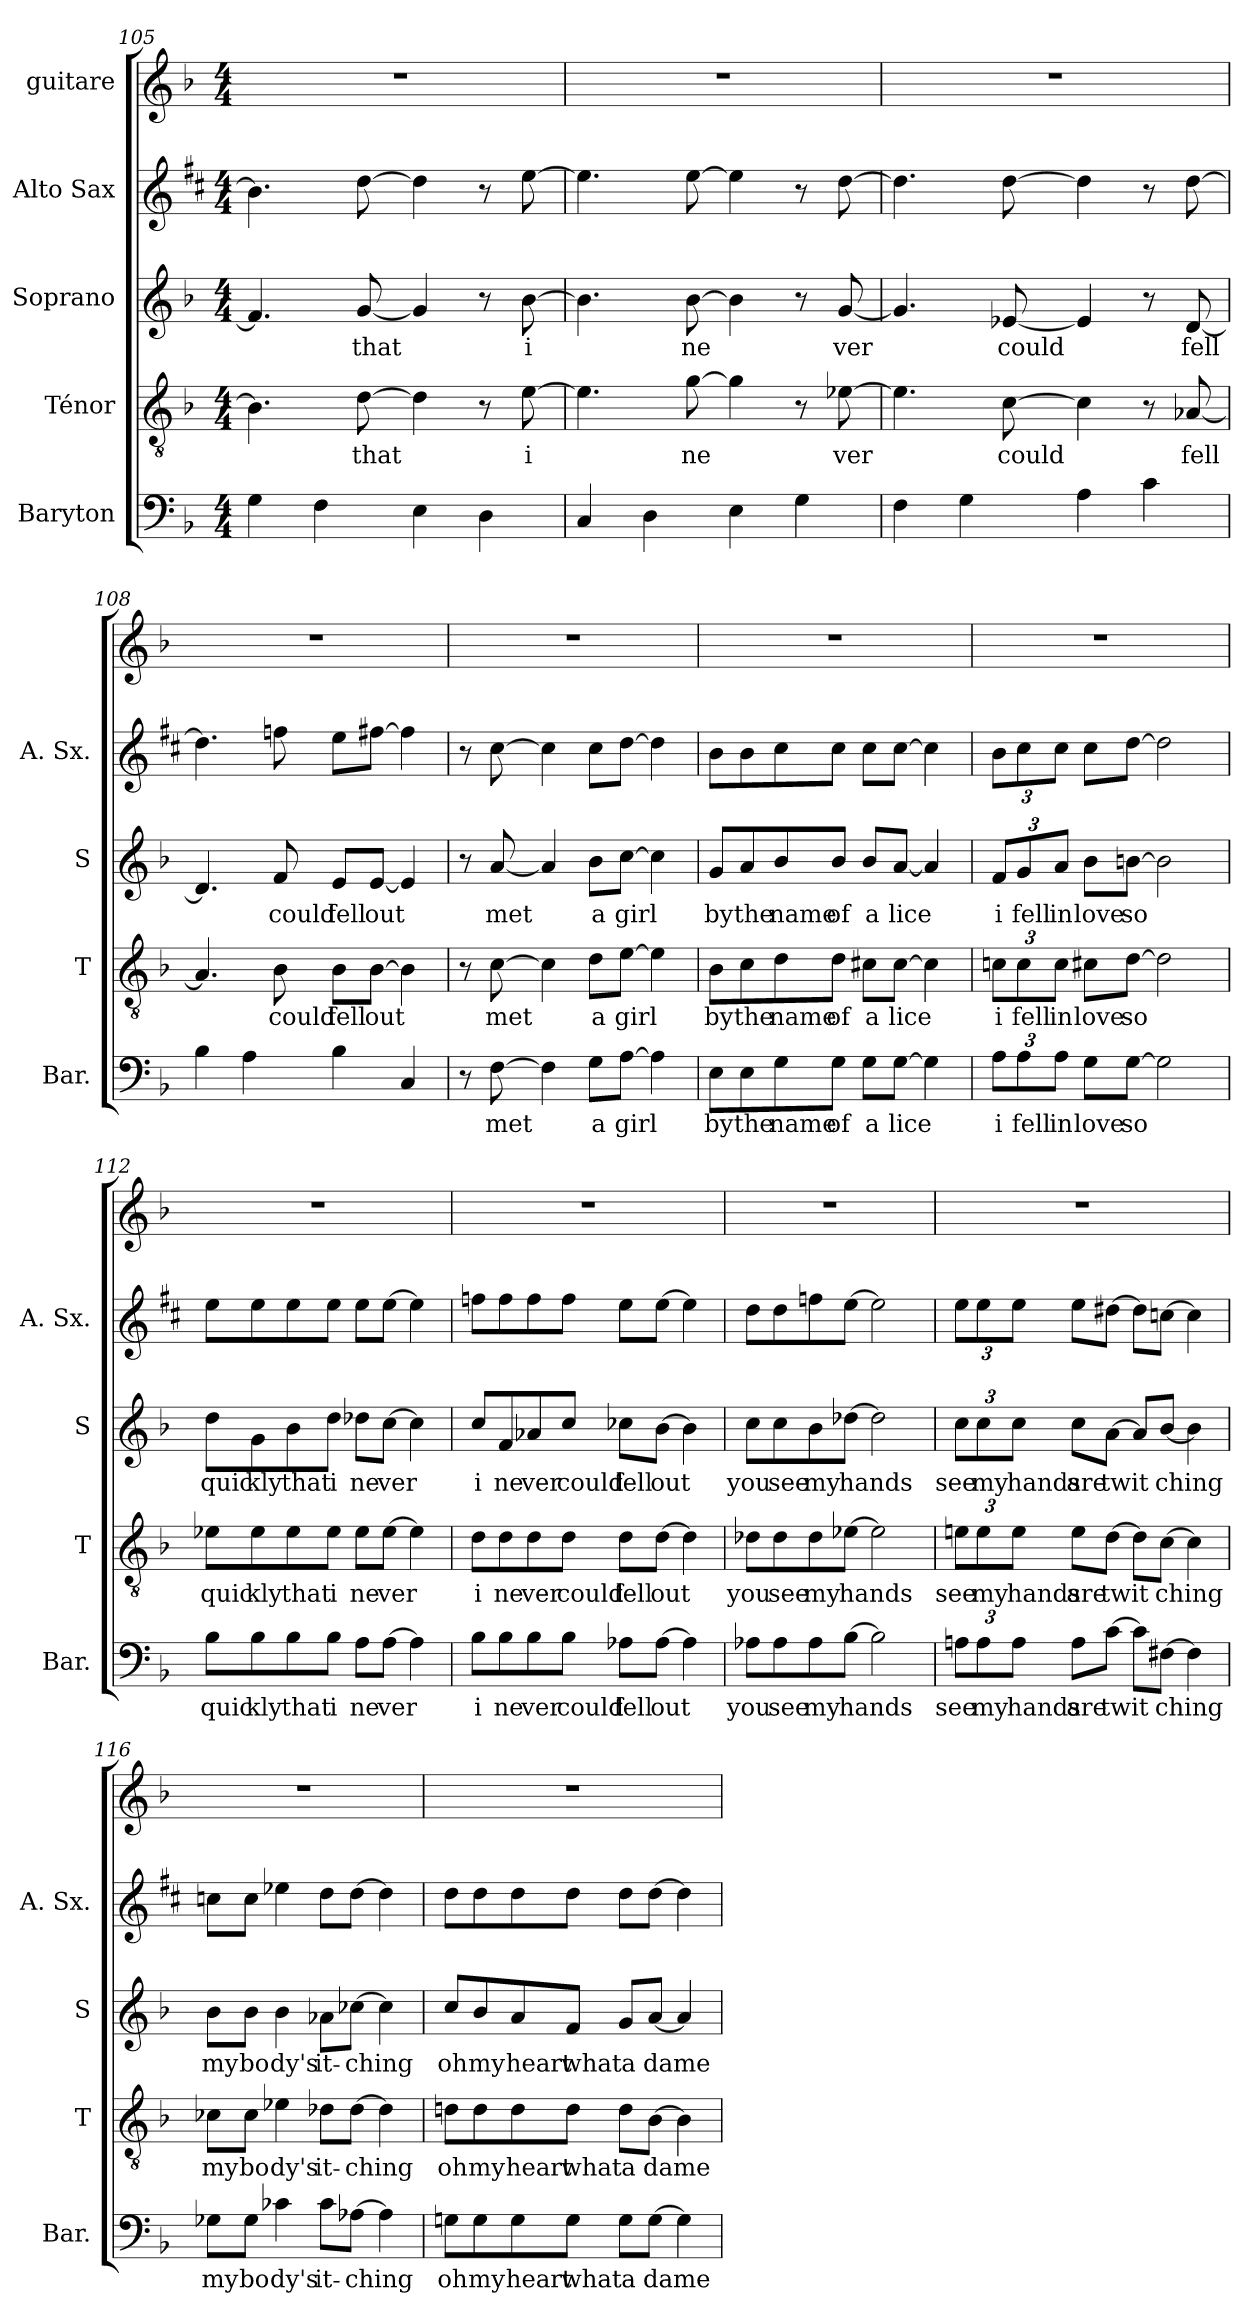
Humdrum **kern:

**kern	**text	**kern	**text	**kern	**text	**kern	**kern
*part5	*part5	*part4	*part4	*part3	*part3	*part2	*part1
*staff5	*staff5	*staff4	*staff4	*staff3	*staff3	*staff2	*staff1
*I"Baryton	*	*I"Ténor	*	*I"Soprano	*	*I"Alto Sax	*I"guitare
*I'Bar.	*	*I'T	*	*I'S	*	*I'A. Sx.	*
!!LO:PB:g=z
*clefF4	*	*clefGv2	*	*clefG2	*	*clefG2	*clefG2
*	*	*	*	*	*	*ITrd5c9	*
*k[b-]	*	*k[b-]	*	*k[b-]	*	*k[b-]	*k[b-]
*F:	*	*F:	*	*F:	*	*F:	*F:
*M4/4	*	*M4/4	*	*M4/4	*	*M4/4	*M4/4
=105	=105	=105	=105	=105	=105	=105	=105
4G\	.	4.B-\]	.	4.f/]	.	4.d\]	1r
4F\	.	.	.	.	.	.	.
!	!	!	!LO:LY:b	!	!LO:LY:b	!	!
.	.	[8d\	that	[8g/	that	[8f\	.
4E\	.	4d\]	.	4g/]	.	4f\]	.
4D\	.	8r	.	8r	.	8r	.
!	!	!	!LO:LY:b	!	!LO:LY:b	!	!
.	.	[8e\	i	[8b-\	i	[8g\	.
=106	=106	=106	=106	=106	=106	=106	=106
4C/	.	4.e\]	.	4.b-\]	.	4.g\]	1r
4D\	.	.	.	.	.	.	.
!	!	!	!LO:LY:b	!	!LO:LY:b	!	!
.	.	[8g\	ne	[8b-\	ne	[8g\	.
4E\	.	4g\]	.	4b-\]	.	4g\]	.
4G\	.	8r	.	8r	.	8r	.
!	!	!	!LO:LY:b	!	!LO:LY:b	!	!
.	.	[8e-X\	ver	[8g/	ver	[8f\	.
=107	=107	=107	=107	=107	=107	=107	=107
4F\	.	4.e-\]	.	4.g/]	.	4.f\]	1r
4G\	.	.	.	.	.	.	.
!	!	!	!LO:LY:b	!	!LO:LY:b	!	!
.	.	[8c\	could	[8e-X/	could	[8f\	.
4A\	.	4c\]	.	4e-/]	.	4f\]	.
4c\	.	8r	.	8r	.	8r	.
!	!	!	!LO:LY:b	!	!LO:LY:b	!	!
.	.	[8A-X/	fell	[8d/	fell	[8f\	.
=108	=108	=108	=108	=108	=108	=108	=108
4B-\	.	4.A-/]	.	4.d/]	.	4.f\]	1r
4A\	.	.	.	.	.	.	.
!	!	!	!LO:LY:b	!	!LO:LY:b	!	!
.	.	8B-\	could	8f/	could	8a-X\	.
!	!	!	!LO:LY:b	!	!LO:LY:b	!	!
4B-\	.	8B-\L	fell	8e/L	fell	8g\L	.
!	!	!	!LO:LY:b	!	!LO:LY:b	!	!
.	.	[8B-\J	out	[8e/J	out	[8an\J	.
4C/	.	4B-\]	.	4e/]	.	4a\]	.
!!LO:LB:g=z
=109	=109	=109	=109	=109	=109	=109	=109
8r	.	8r	.	8r	.	8r	1r
!	!LO:LY:b	!	!LO:LY:b	!	!LO:LY:b	!	!
[8F\	met	[8c\	met	[8a/	met	[8e\	.
4F\]	.	4c\]	.	4a/]	.	4e\]	.
!	!LO:LY:b	!	!LO:LY:b	!	!LO:LY:b	!	!
8G\L	a	8d\L	a	8b-\L	a	8e\L	.
!	!LO:LY:b	!	!LO:LY:b	!	!LO:LY:b	!	!
[8A\J	girl	[8e\J	girl	[8cc\J	girl	[8f\J	.
4A\]	.	4e\]	.	4cc\]	.	4f\]	.
=110	=110	=110	=110	=110	=110	=110	=110
!	!LO:LY:b	!	!LO:LY:b	!	!LO:LY:b	!	!
8E\L	by	8B-\L	by	8g/L	by	8d\L	1r
!	!LO:LY:b	!	!LO:LY:b	!	!LO:LY:b	!	!
8E\	the	8c\	the	8a/	the	8d\	.
!	!LO:LY:b	!	!LO:LY:b	!	!LO:LY:b	!	!
8G\	name	8d\	name	8b-/	name	8e\	.
!	!LO:LY:b	!	!LO:LY:b	!	!LO:LY:b	!	!
8G\J	of	8d\J	of	8b-/J	of	8e\J	.
!	!LO:LY:b	!	!LO:LY:b	!	!LO:LY:b	!	!
8G\L	a	8c#X\L	a	8b-/L	a	8e\L	.
!	!LO:LY:b	!	!LO:LY:b	!	!LO:LY:b	!	!
[8G\J	lice	[8c#\J	lice	[8a/J	lice	[8e\J	.
4G\]	.	4c#\]	.	4a/]	.	4e\]	.
=111	=111	=111	=111	=111	=111	=111	=111
!	!LO:LY:b	!	!LO:LY:b	!	!LO:LY:b	!	!
12A\L	i	12cn\L	i	12f/L	i	12d\L	1r
!	!LO:LY:b	!	!LO:LY:b	!	!LO:LY:b	!	!
12A\	fell	12c\	fell	12g/	fell	12e\	.
!	!LO:LY:b	!	!LO:LY:b	!	!LO:LY:b	!	!
12A\J	in	12c\J	in	12a/J	in	12e\J	.
!	!LO:LY:b	!	!LO:LY:b	!	!LO:LY:b	!	!
8G\L	love	8c#X\L	love	8b-\L	love	8e\L	.
!	!LO:LY:b	!	!LO:LY:b	!	!LO:LY:b	!	!
[8G\J	so	[8d\J	so	[8bn\J	so	[8f\J	.
2G\]	.	2d\]	.	2b\]	.	2f\]	.
=112	=112	=112	=112	=112	=112	=112	=112
!	!LO:LY:b	!	!LO:LY:b	!	!LO:LY:b	!	!
8B-\L	quic	8e-X\L	quic	8dd\L	quic	8g\L	1r
!	!LO:LY:b	!	!LO:LY:b	!	!LO:LY:b	!	!
8B-\	kly	8e-\	kly	8g\	kly	8g\	.
!	!LO:LY:b	!	!LO:LY:b	!	!LO:LY:b	!	!
8B-\	that	8e-\	that	8b-\	that	8g\	.
!	!LO:LY:b	!	!LO:LY:b	!	!LO:LY:b	!	!
8B-\J	i	8e-\J	i	8dd\J	i	8g\J	.
!	!LO:LY:b	!	!LO:LY:b	!	!LO:LY:b	!	!
8A\L	ne	8e-\L	ne	8dd-X\L	ne	8g\L	.
!	!LO:LY:b	!	!LO:LY:b	!	!LO:LY:b	!	!
[8A\J	ver	[8e-\J	ver	[8cc\J	ver	[8g\J	.
4A\]	.	4e-\]	.	4cc\]	.	4g\]	.
!!LO:PB:g=z
=113	=113	=113	=113	=113	=113	=113	=113
!	!LO:LY:b	!	!LO:LY:b	!	!LO:LY:b	!	!
8B-\L	i	8d\L	i	8cc/L	i	8a-X\L	1r
!	!LO:LY:b	!	!LO:LY:b	!	!LO:LY:b	!	!
8B-\	ne	8d\	ne	8f/	ne	8a-\	.
!	!LO:LY:b	!	!LO:LY:b	!	!LO:LY:b	!	!
8B-\	ver	8d\	ver	8a-X/	ver	8a-\	.
!	!LO:LY:b	!	!LO:LY:b	!	!LO:LY:b	!	!
8B-\J	could	8d\J	could	8cc/J	could	8a-\J	.
!	!LO:LY:b	!	!LO:LY:b	!	!LO:LY:b	!	!
8A-X\L	fell	8d\L	fell	8cc-X\L	fell	8g\L	.
!	!LO:LY:b	!	!LO:LY:b	!	!LO:LY:b	!	!
[8A-\J	out	[8d\J	out	[8b-\J	out	[8g\J	.
4A-\]	.	4d\]	.	4b-\]	.	4g\]	.
=114	=114	=114	=114	=114	=114	=114	=114
!	!LO:LY:b	!	!LO:LY:b	!	!LO:LY:b	!	!
8A-X\L	you	8d-X\L	you	8cc\L	you	8f\L	1r
!	!LO:LY:b	!	!LO:LY:b	!	!LO:LY:b	!	!
8A-\	see	8d-\	see	8cc\	see	8f\	.
!	!LO:LY:b	!	!LO:LY:b	!	!LO:LY:b	!	!
8A-\	my	8d-\	my	8b-\	my	8a-X\	.
!	!LO:LY:b	!	!LO:LY:b	!	!LO:LY:b	!	!
[8B-\J	hands	[8e-X\J	hands	[8dd-X\J	hands	[8g\J	.
2B-\]	.	2e-\]	.	2dd-\]	.	2g\]	.
=115	=115	=115	=115	=115	=115	=115	=115
!	!LO:LY:b	!	!LO:LY:b	!	!LO:LY:b	!	!
12An\L	see	12en\L	see	12cc\L	see	12g\L	1r
!	!LO:LY:b	!	!LO:LY:b	!	!LO:LY:b	!	!
12A\	my	12e\	my	12cc\	my	12g\	.
!	!LO:LY:b	!	!LO:LY:b	!	!LO:LY:b	!	!
12A\J	hands	12e\J	hands	12cc\J	hands	12g\J	.
!	!LO:LY:b	!	!LO:LY:b	!	!LO:LY:b	!	!
8A\L	are	8e\L	are	8cc\L	are	8g\L	.
!	!LO:LY:b	!	!LO:LY:b	!	!LO:LY:b	!	!
[8c\J	twit	[8d\J	twit	[8a\J	twit	[8f#X\J	.
8c\L]	.	8d\L]	.	8a/L]	.	8f#\L]	.
!	!LO:LY:b	!	!LO:LY:b	!	!LO:LY:b	!	!
[8F#X\J	ching	[8c\J	ching	[8b-/J	ching	[8e-X\J	.
4F#\]	.	4c\]	.	4b-\]	.	4e-\]	.
=116	=116	=116	=116	=116	=116	=116	=116
!	!LO:LY:b	!	!LO:LY:b	!	!LO:LY:b	!	!
8G-X\L	my	8c-X\L	my	8b-\L	my	8e-X\L	1r
!	!LO:LY:b	!	!LO:LY:b	!	!LO:LY:b	!	!
8G-\J	bo	8c-\J	bo	8b-\J	bo	8e-\J	.
!	!LO:LY:b	!	!LO:LY:b	!	!LO:LY:b	!	!
4c-X\	dy's	4e-X\	dy's	4b-\	dy's	4g-X\	.
!	!LO:LY:b	!	!LO:LY:b	!	!LO:LY:b	!	!
8c-\L	it-	8d-X\L	it-	8a-X\L	it-	8f\L	.
!	!LO:LY:b	!	!LO:LY:b	!	!LO:LY:b	!	!
[8A-X\J	-ching	[8d-\J	-ching	[8cc-X\J	-ching	[8f\J	.
4A-\]	.	4d-\]	.	4cc-\]	.	4f\]	.
!!LO:LB:g=z
=117	=117	=117	=117	=117	=117	=117	=117
!	!LO:LY:b	!	!LO:LY:b	!	!LO:LY:b	!	!
8Gn\L	oh	8dn\L	oh	8cc/L	oh	8f\L	1r
!	!LO:LY:b	!	!LO:LY:b	!	!LO:LY:b	!	!
8G\	my	8d\	my	8b-/	my	8f\	.
!	!LO:LY:b	!	!LO:LY:b	!	!LO:LY:b	!	!
8G\	heart	8d\	heart	8a/	heart	8f\	.
!	!LO:LY:b	!	!LO:LY:b	!	!LO:LY:b	!	!
8G\J	what	8d\J	what	8f/J	what	8f\J	.
!	!LO:LY:b	!	!LO:LY:b	!	!LO:LY:b	!	!
8G\L	a	8d\L	a	8g/L	a	8f\L	.
!	!LO:LY:b	!	!LO:LY:b	!	!LO:LY:b	!	!
[8G\J	dame	[8B-\J	dame	[8a/J	dame	[8f\J	.
4G\]	.	4B-\]	.	4a/]	.	4f\]	.
=	=	=	=	=	=	=	=
*-	*-	*-	*-	*-	*-	*-	*-
